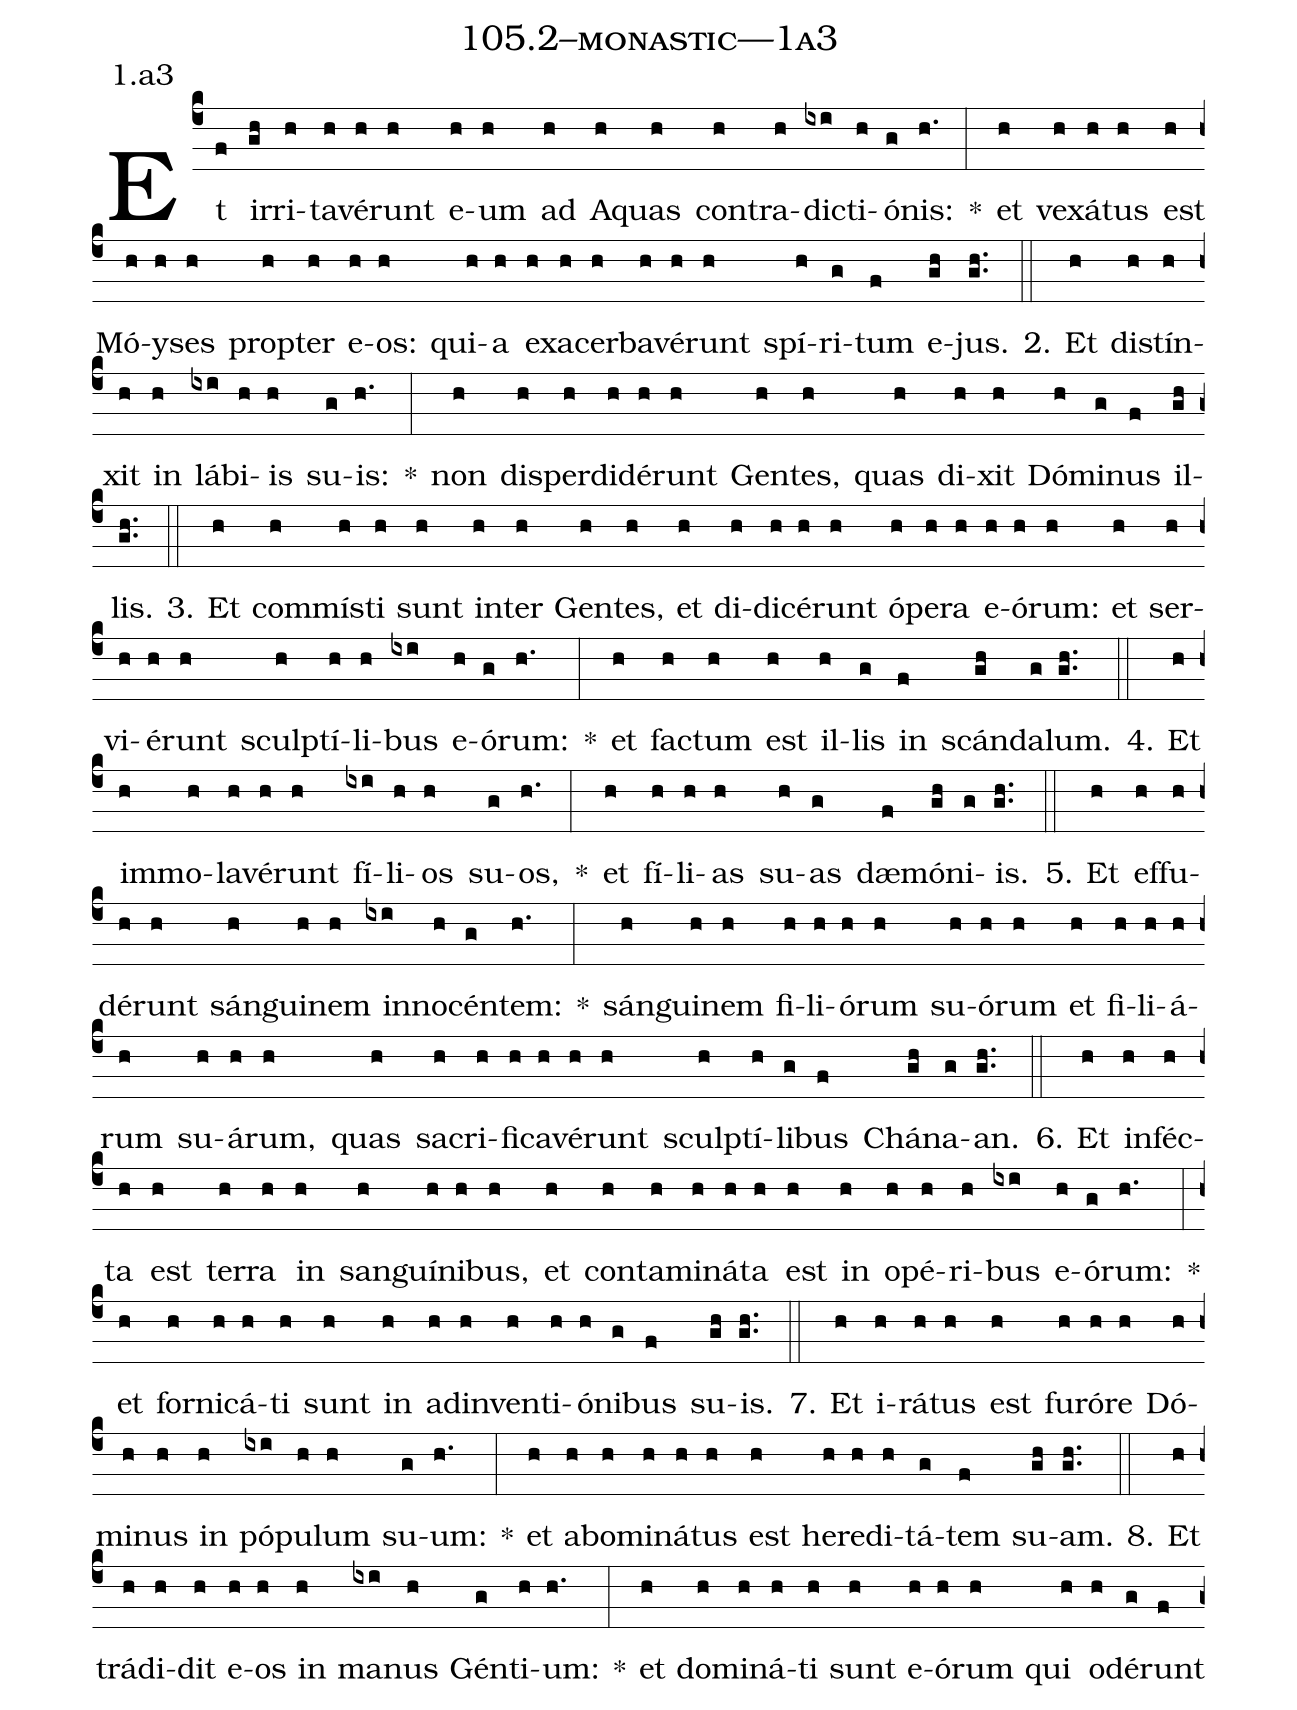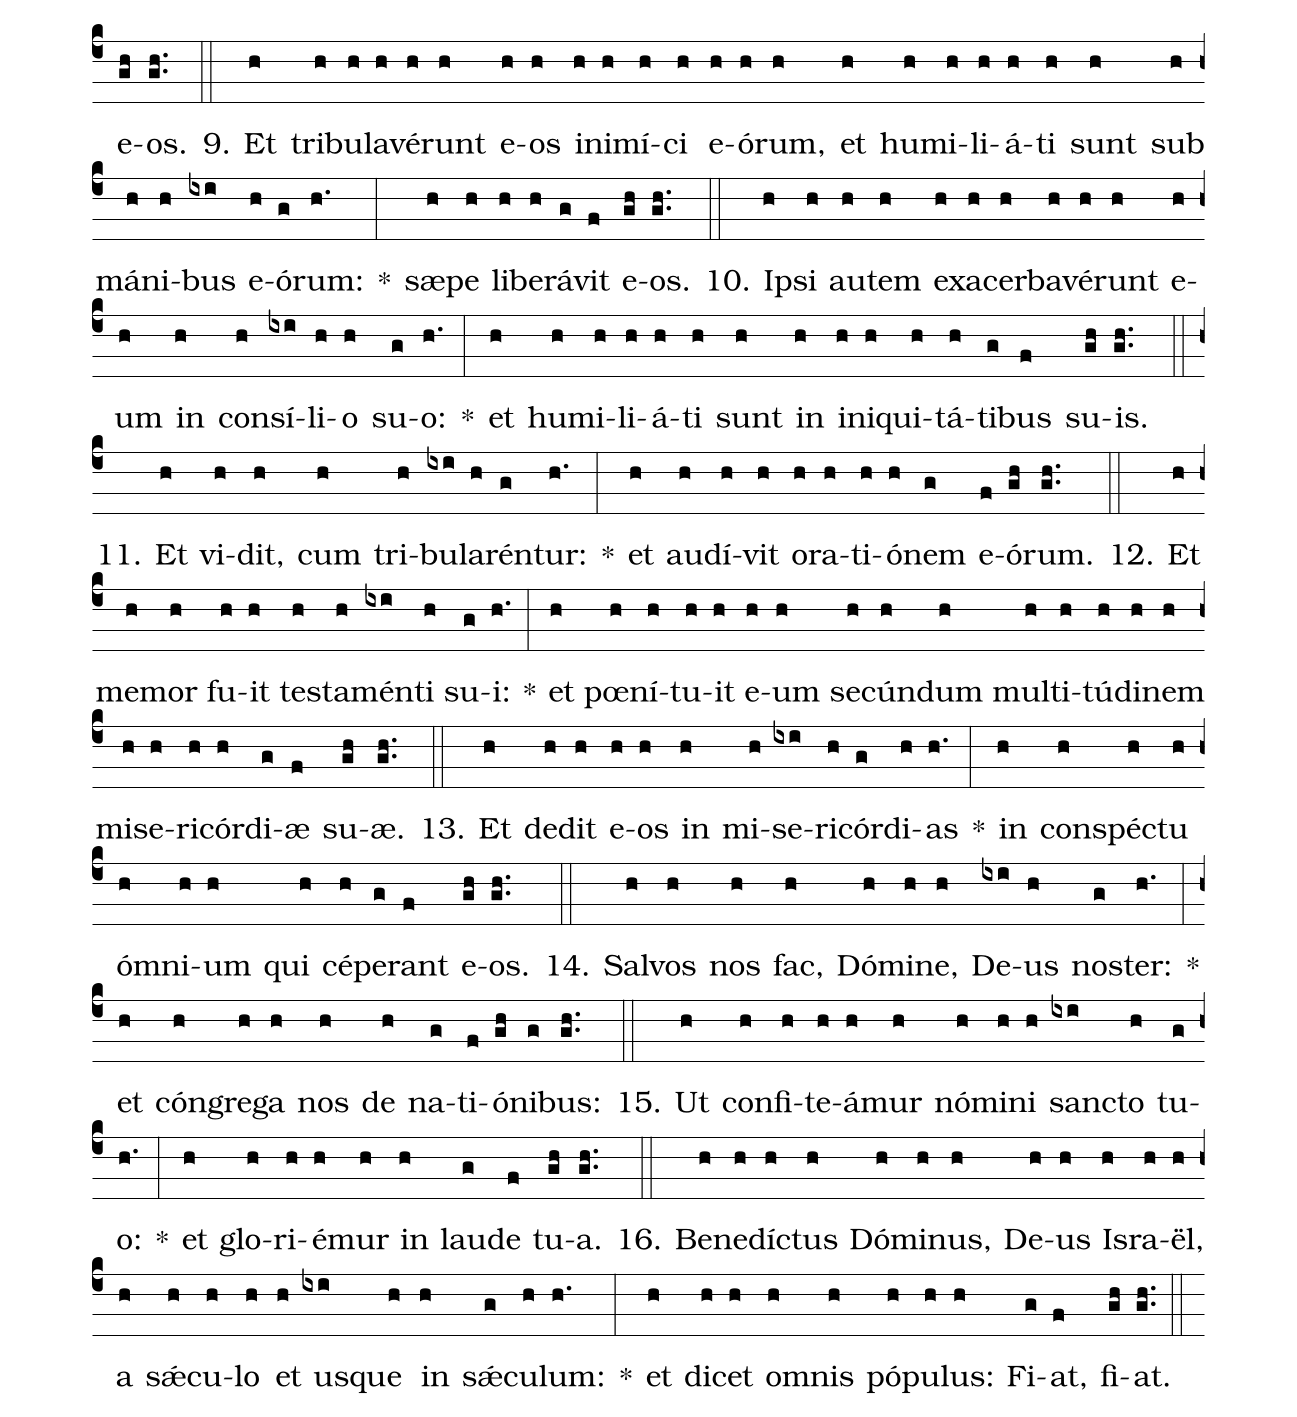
name: 105.2--monastic---1a3;
annotation: 1.a3;
%%
(c4)Et(f) ir(gh)ri(h)ta(h)vé(h)runt(h) e(h)um(h) ad(h) A(h)quas(h) con(h)tra(h)dic(ixi)ti(h)ó(g)nis:(h.) *(:) et(h) ve(h)xá(h)tus(h) est(h) Mó(h)y(h)ses(h) prop(h)ter(h) e(h)os:(h) qui(h)a(h) ex(h)a(h)cer(h)ba(h)vé(h)runt(h) spí(h)ri(g)tum(f) e(gh)jus.(gh..) (::)
2. Et(h) di(h)stín(h)xit(h) in(h) lá(ixi)bi(h)is(h) su(g)is:(h.) *(:) non(h) dis(h)per(h)di(h)dé(h)runt(h) Gen(h)tes,(h) quas(h) di(h)xit(h) Dó(h)mi(g)nus(f) il(gh)lis.(gh..) (::)
3. Et(h) com(h)mís(h)ti(h) sunt(h) in(h)ter(h) Gen(h)tes,(h) et(h) di(h)di(h)cé(h)runt(h) ó(h)pe(h)ra(h) e(h)ó(h)rum:(h) et(h) ser(h)vi(h)é(h)runt(h) sculp(h)tí(h)li(h)bus(ixi) e(h)ó(g)rum:(h.) *(:) et(h) fac(h)tum(h) est(h) il(h)lis(g) in(f) scán(gh)da(g)lum.(gh..) (::)
4. Et(h) im(h)mo(h)la(h)vé(h)runt(h) fí(ixi)li(h)os(h) su(g)os,(h.) *(:) et(h) fí(h)li(h)as(h) su(h)as(g) dæ(f)mó(gh)ni(g)is.(gh..) (::)
5. Et(h) ef(h)fu(h)dé(h)runt(h) sán(h)gui(h)nem(h) in(ixi)no(h)cén(g)tem:(h.) *(:) sán(h)gui(h)nem(h) fi(h)li(h)ó(h)rum(h) su(h)ó(h)rum(h) et(h) fi(h)li(h)á(h)rum(h) su(h)á(h)rum,(h) quas(h) sa(h)cri(h)fi(h)ca(h)vé(h)runt(h) sculp(h)tí(h)li(g)bus(f) Chá(gh)na(g)an.(gh..) (::)
6. Et(h) in(h)féc(h)ta(h) est(h) ter(h)ra(h) in(h) san(h)guí(h)ni(h)bus,(h) et(h) con(h)ta(h)mi(h)ná(h)ta(h) est(h) in(h) o(h)pé(h)ri(h)bus(ixi) e(h)ó(g)rum:(h.) *(:) et(h) for(h)ni(h)cá(h)ti(h) sunt(h) in(h) ad(h)in(h)ven(h)ti(h)ó(h)ni(g)bus(f) su(gh)is.(gh..) (::)
7. Et(h) i(h)rá(h)tus(h) est(h) fu(h)ró(h)re(h) Dó(h)mi(h)nus(h) in(h) pó(ixi)pu(h)lum(h) su(g)um:(h.) *(:) et(h) ab(h)o(h)mi(h)ná(h)tus(h) est(h) he(h)re(h)di(h)tá(g)tem(f) su(gh)am.(gh..) (::)
8. Et(h) trá(h)di(h)dit(h) e(h)os(h) in(h) ma(ixi)nus(h) Gén(g)ti(h)um:(h.) *(:) et(h) do(h)mi(h)ná(h)ti(h) sunt(h) e(h)ó(h)rum(h) qui(h) o(h)dé(g)runt(f) e(gh)os.(gh..) (::)
9. Et(h) tri(h)bu(h)la(h)vé(h)runt(h) e(h)os(h) in(h)i(h)mí(h)ci(h) e(h)ó(h)rum,(h) et(h) hu(h)mi(h)li(h)á(h)ti(h) sunt(h) sub(h) má(h)ni(h)bus(ixi) e(h)ó(g)rum:(h.) *(:) sæ(h)pe(h) li(h)be(h)rá(g)vit(f) e(gh)os.(gh..) (::)
10. Ip(h)si(h) au(h)tem(h) ex(h)a(h)cer(h)ba(h)vé(h)runt(h) e(h)um(h) in(h) con(h)sí(ixi)li(h)o(h) su(g)o:(h.) *(:) et(h) hu(h)mi(h)li(h)á(h)ti(h) sunt(h) in(h) in(h)i(h)qui(h)tá(h)ti(g)bus(f) su(gh)is.(gh..) (::)
11. Et(h) vi(h)dit,(h) cum(h) tri(h)bu(ixi)la(h)rén(g)tur:(h.) *(:) et(h) au(h)dí(h)vit(h) o(h)ra(h)ti(h)ó(h)nem(g) e(f)ó(gh)rum.(gh..) (::)
12. Et(h) me(h)mor(h) fu(h)it(h) tes(h)ta(h)mén(ixi)ti(h) su(g)i:(h.) *(:) et(h) pœ(h)ní(h)tu(h)it(h) e(h)um(h) se(h)cún(h)dum(h) mul(h)ti(h)tú(h)di(h)nem(h) mi(h)se(h)ri(h)cór(h)di(g)æ(f) su(gh)æ.(gh..) (::)
13. Et(h) de(h)dit(h) e(h)os(h) in(h) mi(h)se(ixi)ri(h)cór(g)di(h)as(h.) *(:) in(h) con(h)spéc(h)tu(h) óm(h)ni(h)um(h) qui(h) cé(h)pe(g)rant(f) e(gh)os.(gh..) (::)
14. Sal(h)vos(h) nos(h) fac,(h) Dó(h)mi(h)ne,(h) De(ixi)us(h) nos(g)ter:(h.) *(:) et(h) cón(h)gre(h)ga(h) nos(h) de(h) na(g)ti(f)ó(gh)ni(g)bus:(gh..) (::)
15. Ut(h) con(h)fi(h)te(h)á(h)mur(h) nó(h)mi(h)ni(h) sanc(ixi)to(h) tu(g)o:(h.) *(:) et(h) glo(h)ri(h)é(h)mur(h) in(h) lau(g)de(f) tu(gh)a.(gh..) (::)
16. Be(h)ne(h)díc(h)tus(h) Dó(h)mi(h)nus,(h) De(h)us(h) Is(h)ra(h)ël,(h) a(h) sǽ(h)cu(h)lo(h) et(h) us(ixi)que(h) in(h) sǽ(g)cu(h)lum:(h.) *(:) et(h) di(h)cet(h) om(h)nis(h) pó(h)pu(h)lus:(h) Fi(g)at,(f) fi(gh)at.(gh..) (::)
